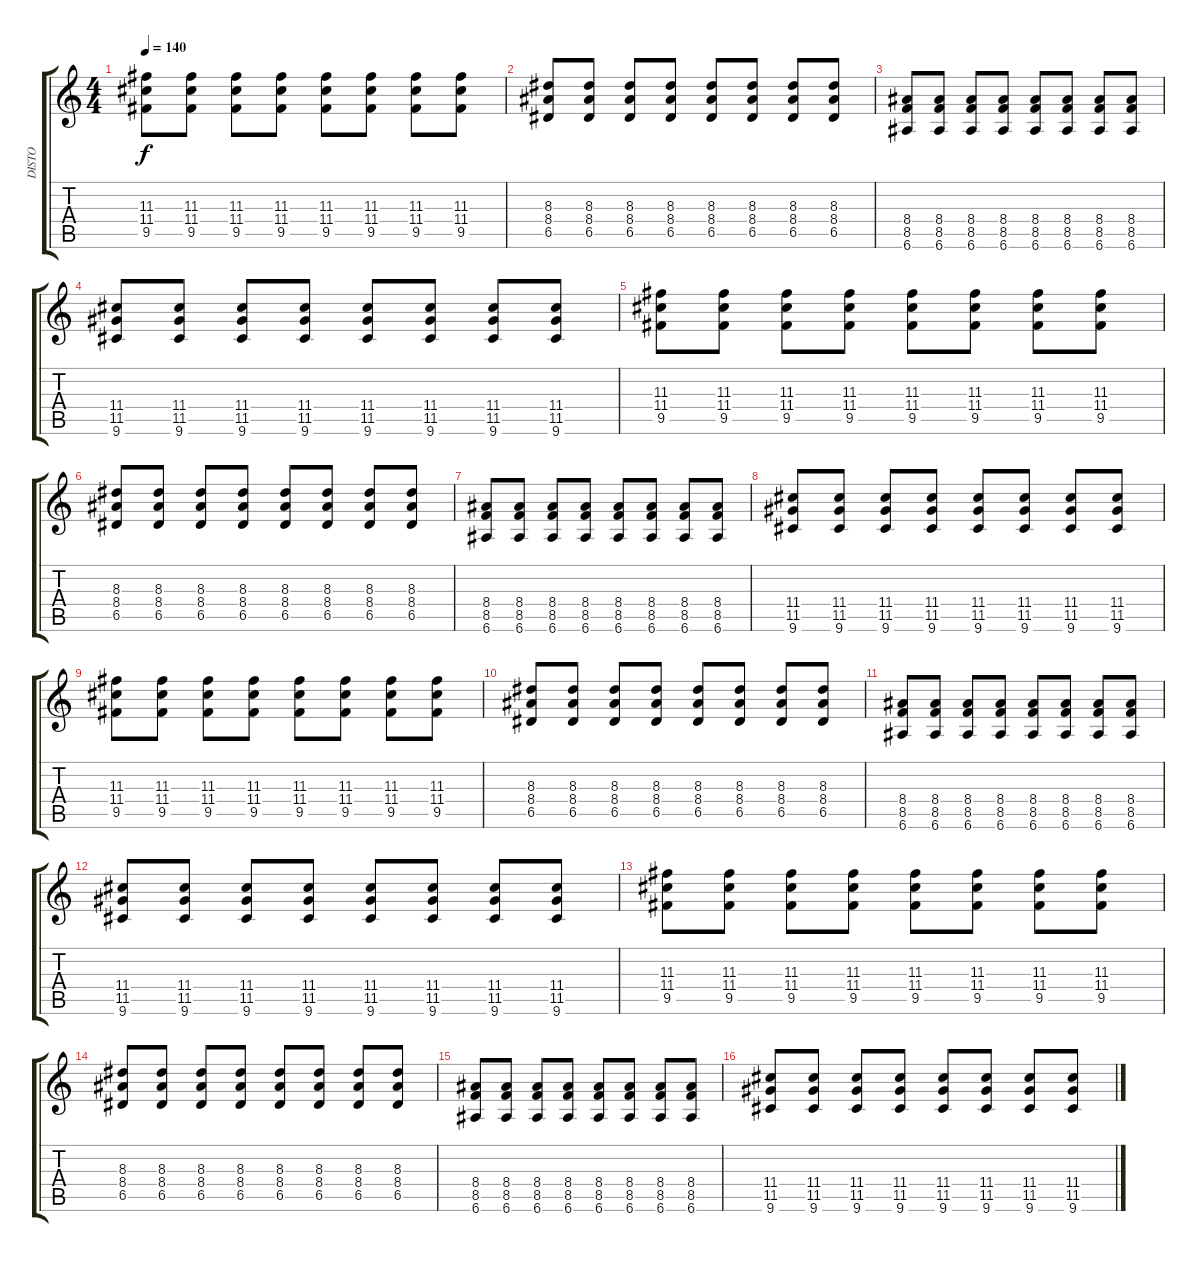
\track ("DISTO" "DISTO") {instrument overdrivenguitar}
\staff {score tabs}
\tuning (E4 B3 G3 D3 A2 E2) {hide}
\ts (4 4)
\tempo 140
\clef g2
\ks c
(11.3 11.4 9.5).8{dy f} (11.3 11.4 9.5).8 (11.3 11.4 9.5).8 (11.3 11.4 9.5).8 (11.3 11.4 9.5).8 (11.3 11.4 9.5).8 (11.3 11.4 9.5).8 (11.3 11.4 9.5).8 |
(8.3 8.4 6.5).8 (8.3 8.4 6.5).8 (8.3 8.4 6.5).8 (8.3 8.4 6.5).8 (8.3 8.4 6.5).8 (8.3 8.4 6.5).8 (8.3 8.4 6.5).8 (8.3 8.4 6.5).8 |
(8.4 8.5 6.6).8 (8.4 8.5 6.6).8 (8.4 8.5 6.6).8 (8.4 8.5 6.6).8 (8.4 8.5 6.6).8 (8.4 8.5 6.6).8 (8.4 8.5 6.6).8 (8.4 8.5 6.6).8 |
(11.4 11.5 9.6).8 (11.4 11.5 9.6).8 (11.4 11.5 9.6).8 (11.4 11.5 9.6).8 (11.4 11.5 9.6).8 (11.4 11.5 9.6).8 (11.4 11.5 9.6).8 (11.4 11.5 9.6).8 |
(11.3 11.4 9.5).8 (11.3 11.4 9.5).8 (11.3 11.4 9.5).8 (11.3 11.4 9.5).8 (11.3 11.4 9.5).8 (11.3 11.4 9.5).8 (11.3 11.4 9.5).8 (11.3 11.4 9.5).8 |
(8.3 8.4 6.5).8 (8.3 8.4 6.5).8 (8.3 8.4 6.5).8 (8.3 8.4 6.5).8 (8.3 8.4 6.5).8 (8.3 8.4 6.5).8 (8.3 8.4 6.5).8 (8.3 8.4 6.5).8 |
(8.4 8.5 6.6).8 (8.4 8.5 6.6).8 (8.4 8.5 6.6).8 (8.4 8.5 6.6).8 (8.4 8.5 6.6).8 (8.4 8.5 6.6).8 (8.4 8.5 6.6).8 (8.4 8.5 6.6).8 |
(11.4 11.5 9.6).8 (11.4 11.5 9.6).8 (11.4 11.5 9.6).8 (11.4 11.5 9.6).8 (11.4 11.5 9.6).8 (11.4 11.5 9.6).8 (11.4 11.5 9.6).8 (11.4 11.5 9.6).8 |
(11.3 11.4 9.5).8 (11.3 11.4 9.5).8 (11.3 11.4 9.5).8 (11.3 11.4 9.5).8 (11.3 11.4 9.5).8 (11.3 11.4 9.5).8 (11.3 11.4 9.5).8 (11.3 11.4 9.5).8 |
(8.3 8.4 6.5).8 (8.3 8.4 6.5).8 (8.3 8.4 6.5).8 (8.3 8.4 6.5).8 (8.3 8.4 6.5).8 (8.3 8.4 6.5).8 (8.3 8.4 6.5).8 (8.3 8.4 6.5).8 |
(8.4 8.5 6.6).8 (8.4 8.5 6.6).8 (8.4 8.5 6.6).8 (8.4 8.5 6.6).8 (8.4 8.5 6.6).8 (8.4 8.5 6.6).8 (8.4 8.5 6.6).8 (8.4 8.5 6.6).8 |
(11.4 11.5 9.6).8 (11.4 11.5 9.6).8 (11.4 11.5 9.6).8 (11.4 11.5 9.6).8 (11.4 11.5 9.6).8 (11.4 11.5 9.6).8 (11.4 11.5 9.6).8 (11.4 11.5 9.6).8 |
(11.3 11.4 9.5).8 (11.3 11.4 9.5).8 (11.3 11.4 9.5).8 (11.3 11.4 9.5).8 (11.3 11.4 9.5).8 (11.3 11.4 9.5).8 (11.3 11.4 9.5).8 (11.3 11.4 9.5).8 |
(8.3 8.4 6.5).8 (8.3 8.4 6.5).8 (8.3 8.4 6.5).8 (8.3 8.4 6.5).8 (8.3 8.4 6.5).8 (8.3 8.4 6.5).8 (8.3 8.4 6.5).8 (8.3 8.4 6.5).8 |
(8.4 8.5 6.6).8 (8.4 8.5 6.6).8 (8.4 8.5 6.6).8 (8.4 8.5 6.6).8 (8.4 8.5 6.6).8 (8.4 8.5 6.6).8 (8.4 8.5 6.6).8 (8.4 8.5 6.6).8 |
(11.4 11.5 9.6).8 (11.4 11.5 9.6).8 (11.4 11.5 9.6).8 (11.4 11.5 9.6).8 (11.4 11.5 9.6).8 (11.4 11.5 9.6).8 (11.4 11.5 9.6).8 (11.4 11.5 9.6).8
